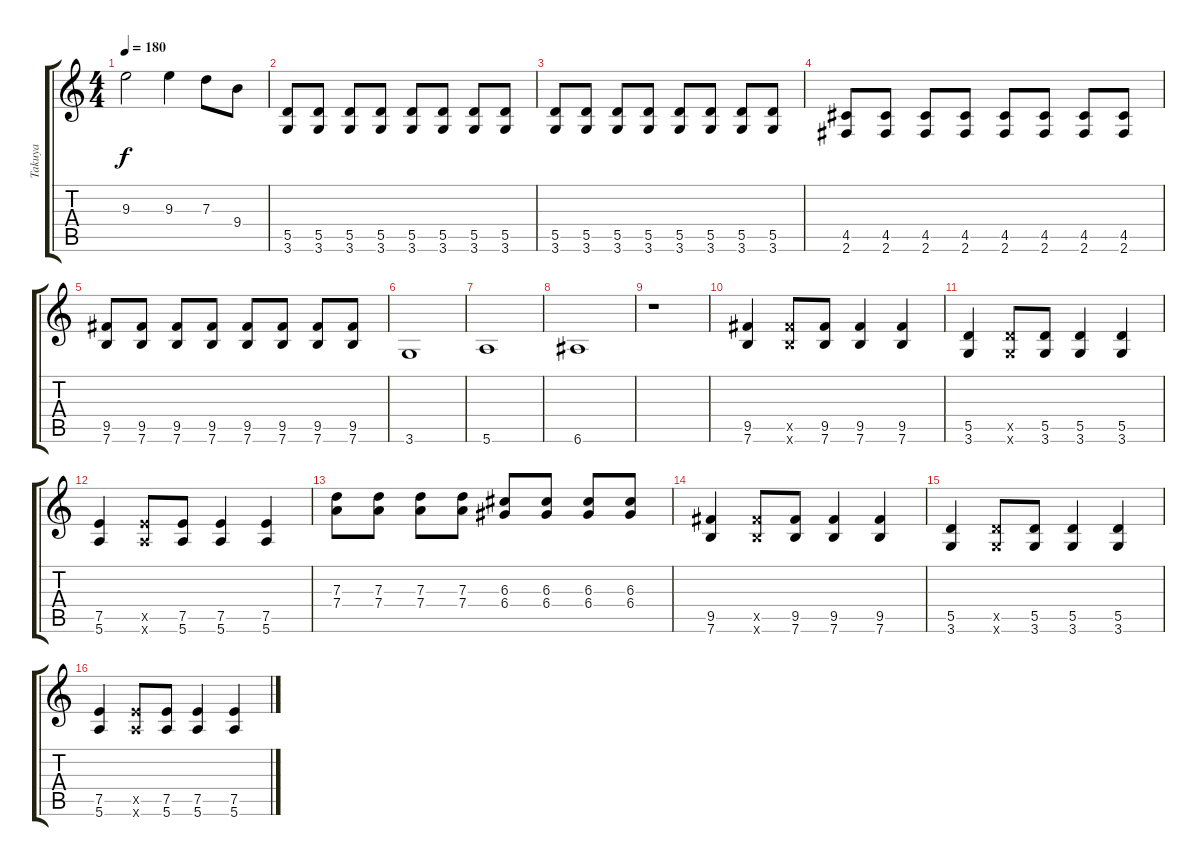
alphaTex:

\track ("Takuya" "Takuya") {instrument overdrivenguitar}
\staff {score tabs}
\tuning (E4 B3 G3 D3 A2 E2) {hide}
\ts (4 4)
\tempo 180
\clef g2
\ks c
9.3.2{dy f} 9.3.4 7.3.8 9.4.8 |
(5.5 3.6).8 (5.5 3.6).8 (5.5 3.6).8 (5.5 3.6).8 (5.5 3.6).8 (5.5 3.6).8 (5.5 3.6).8 (5.5 3.6).8 |
(5.5 3.6).8 (5.5 3.6).8 (5.5 3.6).8 (5.5 3.6).8 (5.5 3.6).8 (5.5 3.6).8 (5.5 3.6).8 (5.5 3.6).8 |
(4.5 2.6).8 (4.5 2.6).8 (4.5 2.6).8 (4.5 2.6).8 (4.5 2.6).8 (4.5 2.6).8 (4.5 2.6).8 (4.5 2.6).8 |
(9.5 7.6).8 (9.5 7.6).8 (9.5 7.6).8 (9.5 7.6).8 (9.5 7.6).8 (9.5 7.6).8 (9.5 7.6).8 (9.5 7.6).8 |
3.6.1 |
5.6.1 |
6.6.1 |
r.1 |
(9.5 7.6).4 (9.5{x} 7.6{x}).8 (9.5 7.6).8 (9.5 7.6).4 (9.5 7.6).4 |
(5.5 3.6).4 (5.5{x} 3.6{x}).8 (5.5 3.6).8 (5.5 3.6).4 (5.5 3.6).4 |
(7.5 5.6).4 (7.5{x} 5.6{x}).8 (7.5 5.6).8 (7.5 5.6).4 (7.5 5.6).4 |
(7.3 7.4).8 (7.3 7.4).8 (7.3 7.4).8 (7.3 7.4).8 (6.3 6.4).8 (6.3 6.4).8 (6.3 6.4).8 (6.3 6.4).8 |
(9.5 7.6).4 (9.5{x} 7.6{x}).8 (9.5 7.6).8 (9.5 7.6).4 (9.5 7.6).4 |
(5.5 3.6).4 (5.5{x} 3.6{x}).8 (5.5 3.6).8 (5.5 3.6).4 (5.5 3.6).4 |
(7.5 5.6).4 (7.5{x} 5.6{x}).8 (7.5 5.6).8 (7.5 5.6).4 (7.5 5.6).4
